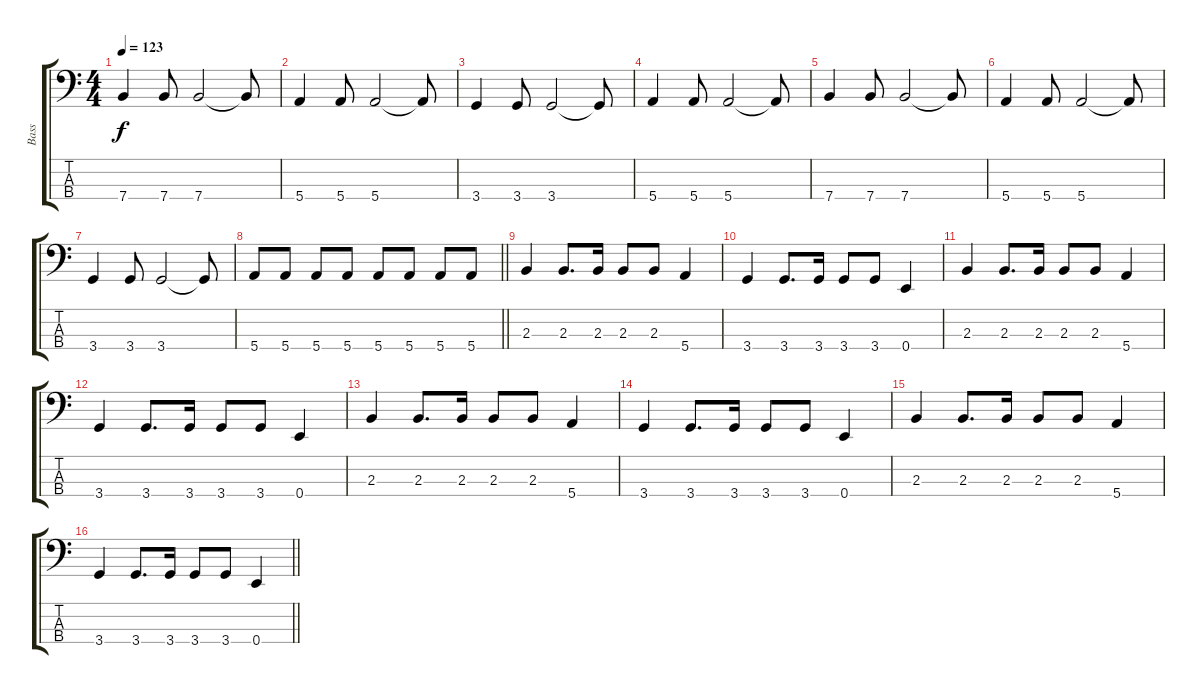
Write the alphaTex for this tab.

\track ("Bass" "Bass") {instrument electricbassfinger}
\staff {score tabs}
\tuning (G2 D2 A1 E1) {hide}
\ts (4 4)
\tempo 123
\clef f4
\ks c
7.4.4{dy f} 7.4.8 7.4.2 7.4{t}.8 |
5.4.4 5.4.8 5.4.2 5.4{t}.8 |
3.4.4{volume 16 balance 8} 3.4.8 3.4.2 3.4{t}.8 |
5.4.4 5.4.8 5.4.2 5.4{t}.8 |
7.4.4 7.4.8 7.4.2 7.4{t}.8 |
5.4.4 5.4.8 5.4.2 5.4{t}.8 |
3.4.4{volume 16 balance 8} 3.4.8 3.4.2 3.4{t}.8 |
\barLineRight lightlight
5.4.8 5.4.8 5.4.8 5.4.8 5.4.8 5.4.8 5.4.8 5.4.8 |
\section ("" "")
2.3.4 2.3.8{d} 2.3.16 2.3.8 2.3.8 5.4.4 |
3.4.4 3.4.8{d} 3.4.16 3.4.8 3.4.8 0.4.4 |
2.3.4 2.3.8{d} 2.3.16 2.3.8 2.3.8 5.4.4 |
3.4.4 3.4.8{d} 3.4.16 3.4.8 3.4.8 0.4.4 |
2.3.4 2.3.8{d} 2.3.16 2.3.8 2.3.8 5.4.4 |
3.4.4 3.4.8{d} 3.4.16 3.4.8 3.4.8 0.4.4 |
2.3.4 2.3.8{d} 2.3.16 2.3.8 2.3.8 5.4.4 |
\barLineRight lightlight
3.4.4 3.4.8{d} 3.4.16 3.4.8 3.4.8 0.4.4
